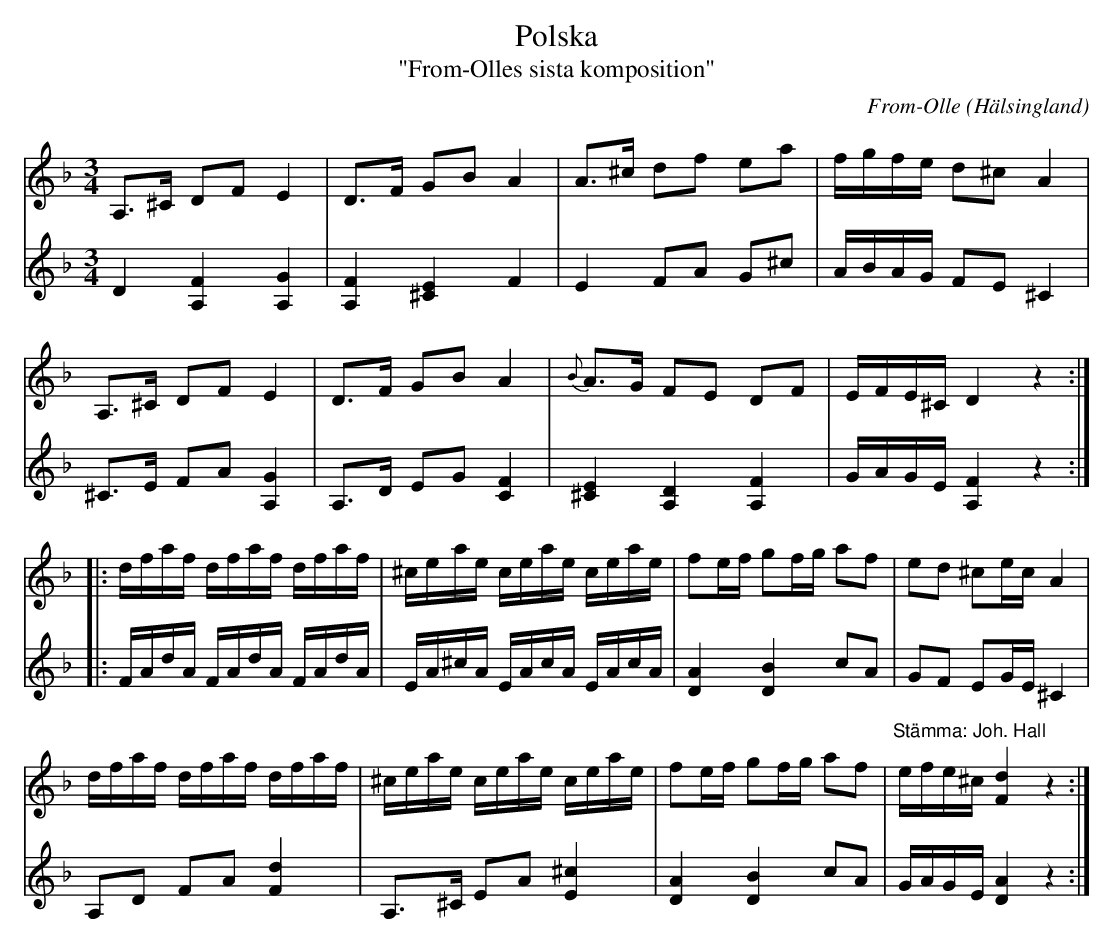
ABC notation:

X:1
T:Polska
T:"From-Olles sista komposition"
C:From-Olle
O:Hälsingland
L:1/16
M:3/4
K:Dm
V:1
A,3^C D2F2 E4 | D3F G2B2 A4 | A3^c d2f2 2e2a2 | fgfe d2^c2 A4 |
A,3^C D2F2 E4 | D3F G2B2 A4 | {B} A3G F2E2 D2F2 | EFE^C D4 z4 :|
|: dfaf dfaf dfaf | ^ceae ceae ceae | f2ef g2fg a2f2 | e2d2 ^c2ec A4 |
dfaf dfaf dfaf | ^ceae ceae ceae | f2ef g2fg a2f2 | "^Stämma: Joh. Hall" efe^c [Fd]4 z4 :|
V:2
D4 [FA,]4 [GA,]4 | [FA,]4 [^CE]4 F4 | E4 F2A2 G2^c2 | ABAG F2E2 ^C4 |
^C3E F2A2 [GA,]4 | A,3D E2G2 [FC]4 | [^CE]4 [A,D]4 [A,F]4 | GAGE [A,F]4 z4 :|
|: FAdA FAdA FAdA | EA^cA EAcA EAcA | [DA]4 [BD]4 c2A2 | G2F2 E2GE ^C4 |
A,2D2 F2A2 [Fd]4 | A,3^C E2A2 [E^c]4 | [DA]4 [BD]4 c2A2 | GAGE [DA]4 z4 :|
